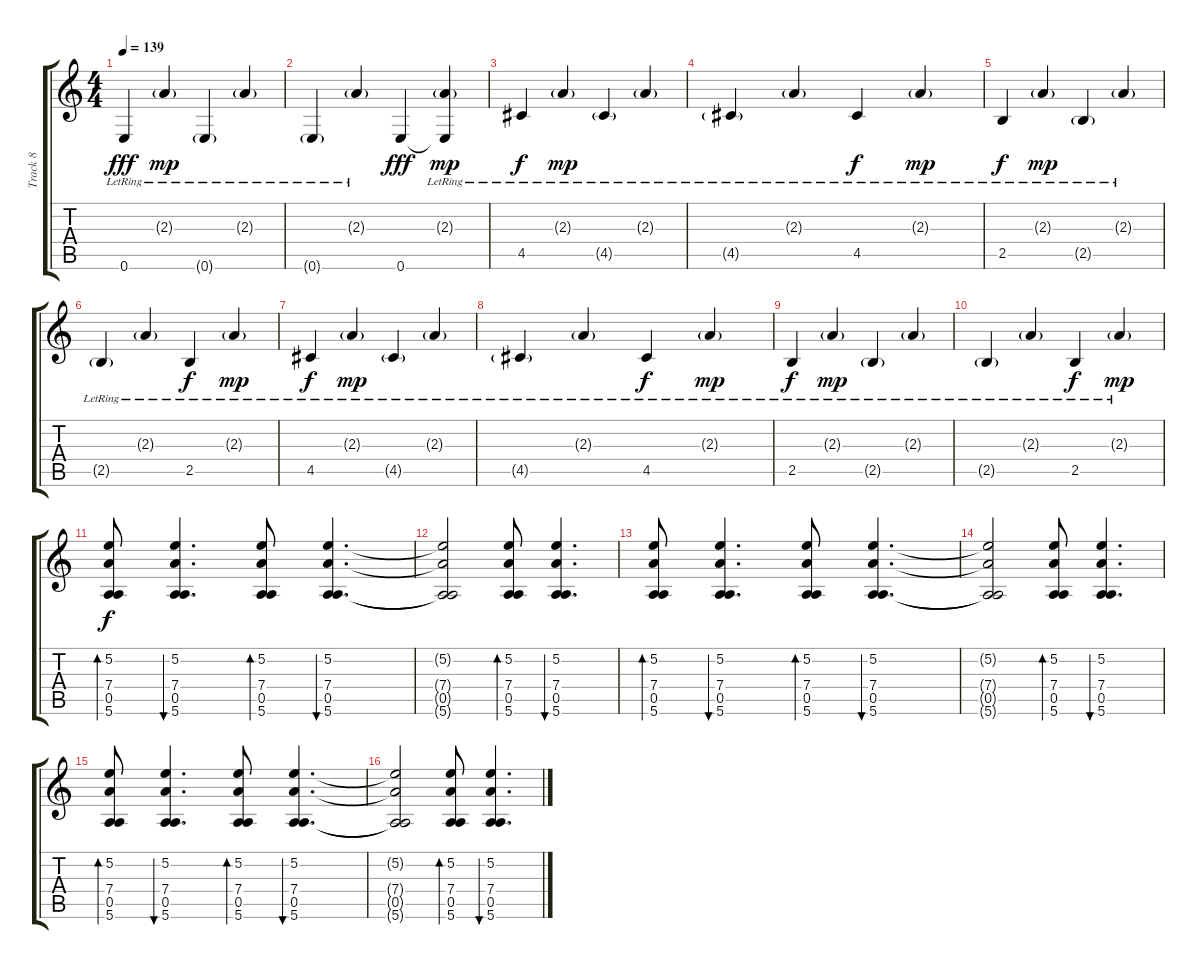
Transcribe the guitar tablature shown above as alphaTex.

\track ("Track 8" "Track 8") {instrument electricguitarjazz}
\staff {score tabs}
\tuning (E4 B3 G3 D3 A2 E2) {hide}
\ts (4 4)
\tempo 139
\clef g2
\ks c
0.6{lr}.4{dy fff instrument electricguitarjazz} 2.3{g lr}.4{dy mp} 0.6{g lr}.4 2.3{g lr}.4 |
0.6{g lr}.4 2.3{g lr}.4 0.6.4{dy fff} (2.3{g lr} 0.6{t}).4{dy mp} |
4.5{lr}.4{dy f instrument electricguitarjazz} 2.3{g lr}.4{dy mp} 4.5{g lr}.4 2.3{g lr}.4 |
4.5{g lr}.4 2.3{g lr}.4 4.5{lr}.4{dy f} 2.3{g lr}.4{dy mp} |
2.5{lr}.4{dy f instrument electricguitarjazz} 2.3{g lr}.4{dy mp} 2.5{g lr}.4 2.3{g lr}.4 |
2.5{g lr}.4 2.3{g lr}.4 2.5{lr}.4{dy f} 2.3{g lr}.4{dy mp} |
4.5{lr}.4{dy f instrument electricguitarjazz} 2.3{g lr}.4{dy mp} 4.5{g lr}.4 2.3{g lr}.4 |
4.5{g lr}.4 2.3{g lr}.4 4.5{lr}.4{dy f} 2.3{g lr}.4{dy mp} |
2.5{lr}.4{dy f instrument electricguitarjazz} 2.3{g lr}.4{dy mp} 2.5{g lr}.4 2.3{g lr}.4 |
2.5{g lr}.4 2.3{g lr}.4 2.5{lr}.4{dy f} 2.3{g lr}.4{dy mp} |
(5.2 7.4 0.5 5.6).8{bd 60 dy f} (5.2 7.4 0.5 5.6).4{d bu 60} (5.2 7.4 0.5 5.6).8{bd 60} (5.2 7.4 0.5 5.6).4{d bu 60} |
(5.2{t} 7.4{t} 0.5{t} 5.6{t}).2 (5.2 7.4 0.5 5.6).8{bd 60} (5.2 7.4 0.5 5.6).4{d bu 60} |
(5.2 7.4 0.5 5.6).8{bd 60} (5.2 7.4 0.5 5.6).4{d bu 60} (5.2 7.4 0.5 5.6).8{bd 60} (5.2 7.4 0.5 5.6).4{d bu 60} |
(5.2{t} 7.4{t} 0.5{t} 5.6{t}).2 (5.2 7.4 0.5 5.6).8{bd 60} (5.2 7.4 0.5 5.6).4{d bu 60} |
(5.2 7.4 0.5 5.6).8{bd 60} (5.2 7.4 0.5 5.6).4{d bu 60} (5.2 7.4 0.5 5.6).8{bd 60} (5.2 7.4 0.5 5.6).4{d bu 60} |
(5.2{t} 7.4{t} 0.5{t} 5.6{t}).2 (5.2 7.4 0.5 5.6).8{bd 60} (5.2 7.4 0.5 5.6).4{d bu 60}
